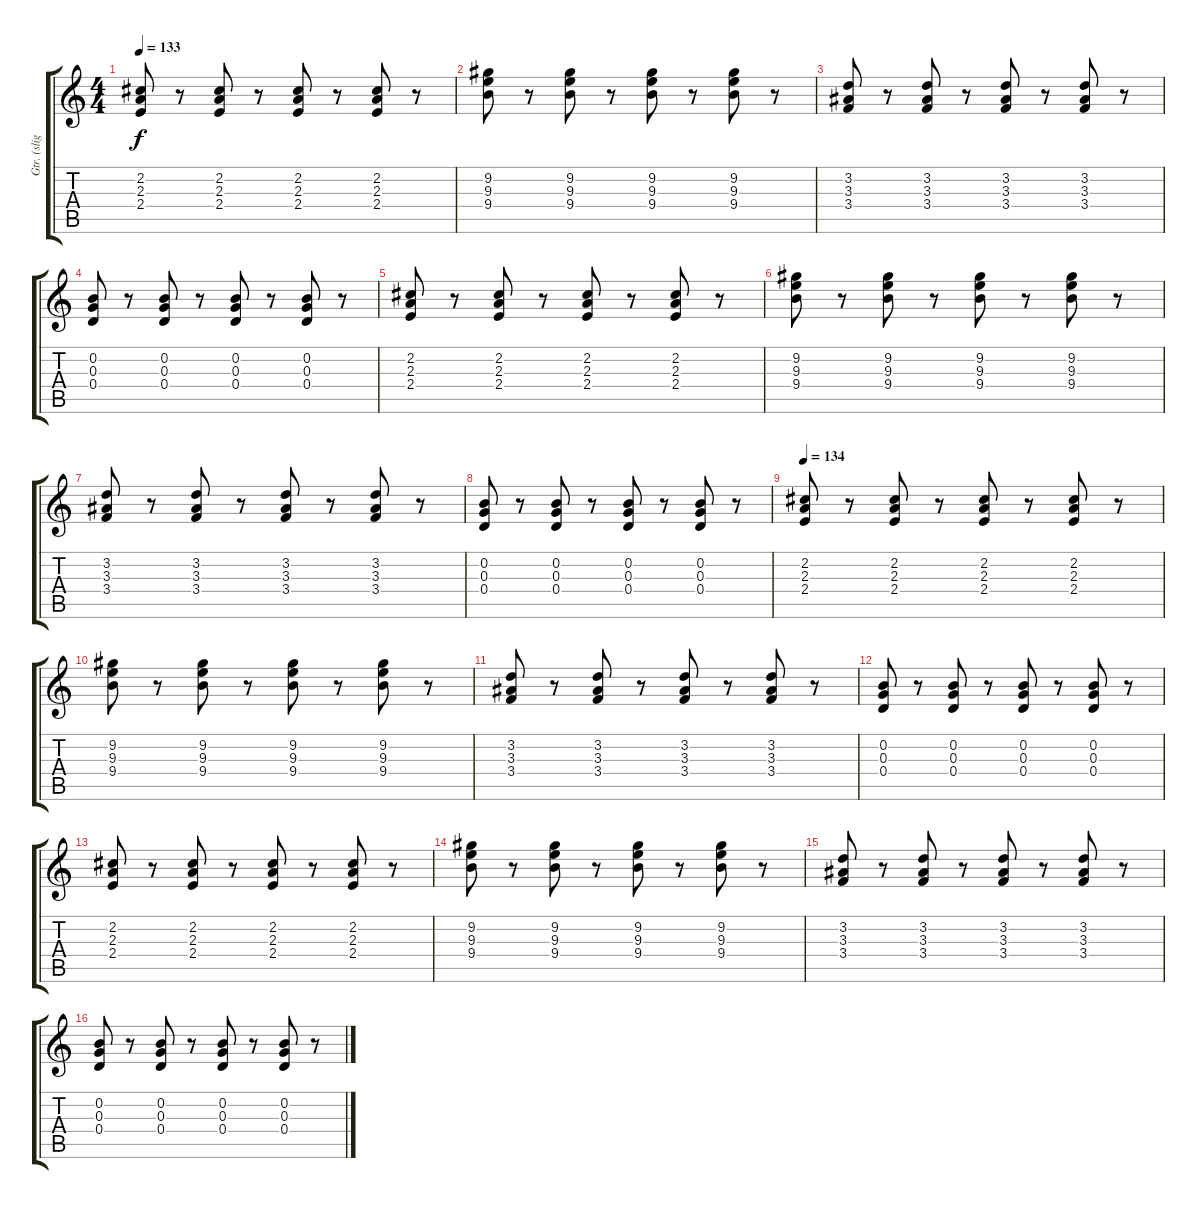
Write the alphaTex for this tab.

\track ("Gtr. (slight dist. w/ flanger)" "Gtr. (slig") {instrument electricguitarclean}
\staff {score tabs}
\tuning (E4 B3 G3 D3 A2 E2) {hide}
\ts (4 4)
\tempo 133
\clef g2
\ks c
(2.2 2.3 2.4).8{dy f} r.8 (2.2 2.3 2.4).8 r.8 (2.2 2.3 2.4).8 r.8 (2.2 2.3 2.4).8 r.8 |
(9.2 9.3 9.4).8 r.8 (9.2 9.3 9.4).8 r.8 (9.2 9.3 9.4).8 r.8 (9.2 9.3 9.4).8 r.8 |
(3.2 3.3 3.4).8 r.8 (3.2 3.3 3.4).8 r.8 (3.2 3.3 3.4).8 r.8 (3.2 3.3 3.4).8 r.8 |
(0.2 0.3 0.4).8 r.8 (0.2 0.3 0.4).8 r.8 (0.2 0.3 0.4).8 r.8 (0.2 0.3 0.4).8 r.8 |
(2.2 2.3 2.4).8 r.8 (2.2 2.3 2.4).8 r.8 (2.2 2.3 2.4).8 r.8 (2.2 2.3 2.4).8 r.8 |
(9.2 9.3 9.4).8 r.8 (9.2 9.3 9.4).8 r.8 (9.2 9.3 9.4).8 r.8 (9.2 9.3 9.4).8 r.8 |
(3.2 3.3 3.4).8 r.8 (3.2 3.3 3.4).8 r.8 (3.2 3.3 3.4).8 r.8 (3.2 3.3 3.4).8 r.8 |
(0.2 0.3 0.4).8 r.8 (0.2 0.3 0.4).8 r.8 (0.2 0.3 0.4).8 r.8 (0.2 0.3 0.4).8 r.8 |
\tempo 134
(2.2 2.3 2.4).8 r.8 (2.2 2.3 2.4).8 r.8 (2.2 2.3 2.4).8 r.8 (2.2 2.3 2.4).8 r.8 |
(9.2 9.3 9.4).8 r.8 (9.2 9.3 9.4).8 r.8 (9.2 9.3 9.4).8 r.8 (9.2 9.3 9.4).8 r.8 |
(3.2 3.3 3.4).8 r.8 (3.2 3.3 3.4).8 r.8 (3.2 3.3 3.4).8 r.8 (3.2 3.3 3.4).8 r.8 |
(0.2 0.3 0.4).8 r.8 (0.2 0.3 0.4).8 r.8 (0.2 0.3 0.4).8 r.8 (0.2 0.3 0.4).8 r.8 |
(2.2 2.3 2.4).8 r.8 (2.2 2.3 2.4).8 r.8 (2.2 2.3 2.4).8 r.8 (2.2 2.3 2.4).8 r.8 |
(9.2 9.3 9.4).8 r.8 (9.2 9.3 9.4).8 r.8 (9.2 9.3 9.4).8 r.8 (9.2 9.3 9.4).8 r.8 |
(3.2 3.3 3.4).8 r.8 (3.2 3.3 3.4).8 r.8 (3.2 3.3 3.4).8 r.8 (3.2 3.3 3.4).8 r.8 |
(0.2 0.3 0.4).8 r.8 (0.2 0.3 0.4).8 r.8 (0.2 0.3 0.4).8 r.8 (0.2 0.3 0.4).8 r.8
